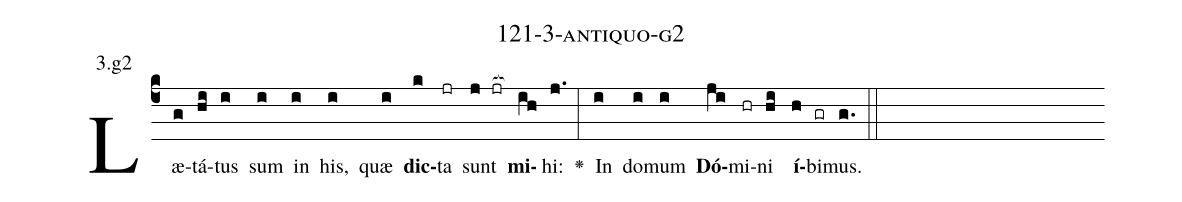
name: 121-3-antiquo-g2;
annotation: 3.g2;
%%
(c4)Læ(g)tá(hi)tus(i) sum(i) in(i) his,(i) quæ(i) <b>dic</b>(k)ta(jr) sunt(j jr[ocb:1{]) <b>mi</b>(ih[ocb:0}])hi:(j.) <v>\greheightstar</v>(:) In(i) do(i)mum(i) <b>Dó</b>(ji)mi(hr)ni(hi) <b>í</b>(h)bi(gr)mus.(g.) (::)


%E(i) u(i) o(ji) u(hi) a(h) e.(g.) (::)
